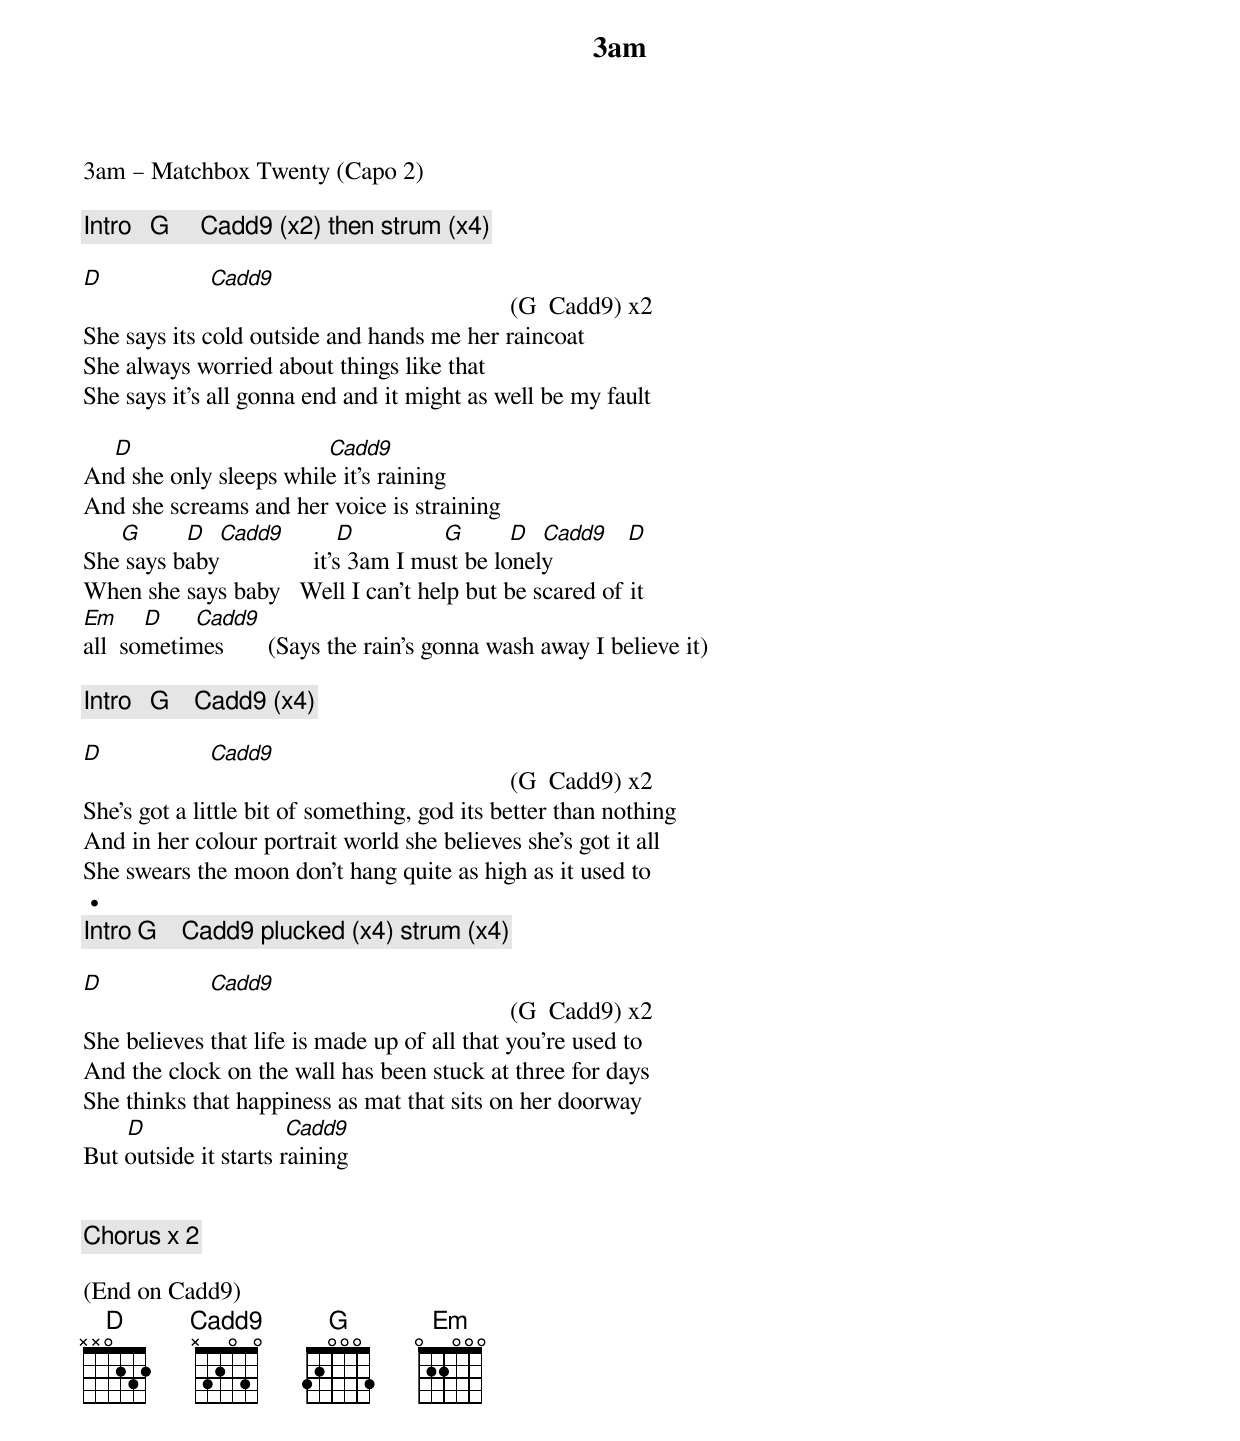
{title: 3am}
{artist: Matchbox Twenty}
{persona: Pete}
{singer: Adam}
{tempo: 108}
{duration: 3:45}
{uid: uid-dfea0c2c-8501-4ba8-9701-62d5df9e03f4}
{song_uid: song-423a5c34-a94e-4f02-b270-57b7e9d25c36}



3am – Matchbox Twenty (Capo 2)

{comment: Intro   G     Cadd9 (x2) then strum (x4)}

[D]                 [Cadd9]                                                (G  Cadd9) x2
She says its cold outside and hands me her raincoat
She always worried about things like that
She says it's all gonna end and it might as well be my fault

     [D]                               [Cadd9]
‏And she only sleeps while it's raining
‏And she screams and her voice is straining
      [G]       [D]  [Cadd9]  		    [D]              [G]       [D]  [Cadd9]  	[D]
She says baby              	it’s 3am I must be lonely
When she says baby 		Well I can’t help but be scared of it
[Em]    [D]     [Cadd9]
all 	sometimes     		(Says the rain's gonna wash away I believe it)

{comment: Intro   G    Cadd9 (x4)}

[D]                 [Cadd9]                                                (G  Cadd9) x2
She's got a little bit of something, god its better than nothing
And in her colour portrait world she believes she's got it all
She swears the moon don't hang quite as high as it used to
	•
{comment: Intro G    Cadd9 plucked (x4) strum (x4)}

[D]                 [Cadd9]                                                (G  Cadd9) x2
She believes that life is made up of all that you're used to
And the clock on the wall has been stuck at three for days
She thinks that happiness as mat that sits on her doorway
       [D]                      [Cadd9]
But outside it starts raining


{comment: Chorus x 2}

(End on Cadd9)
